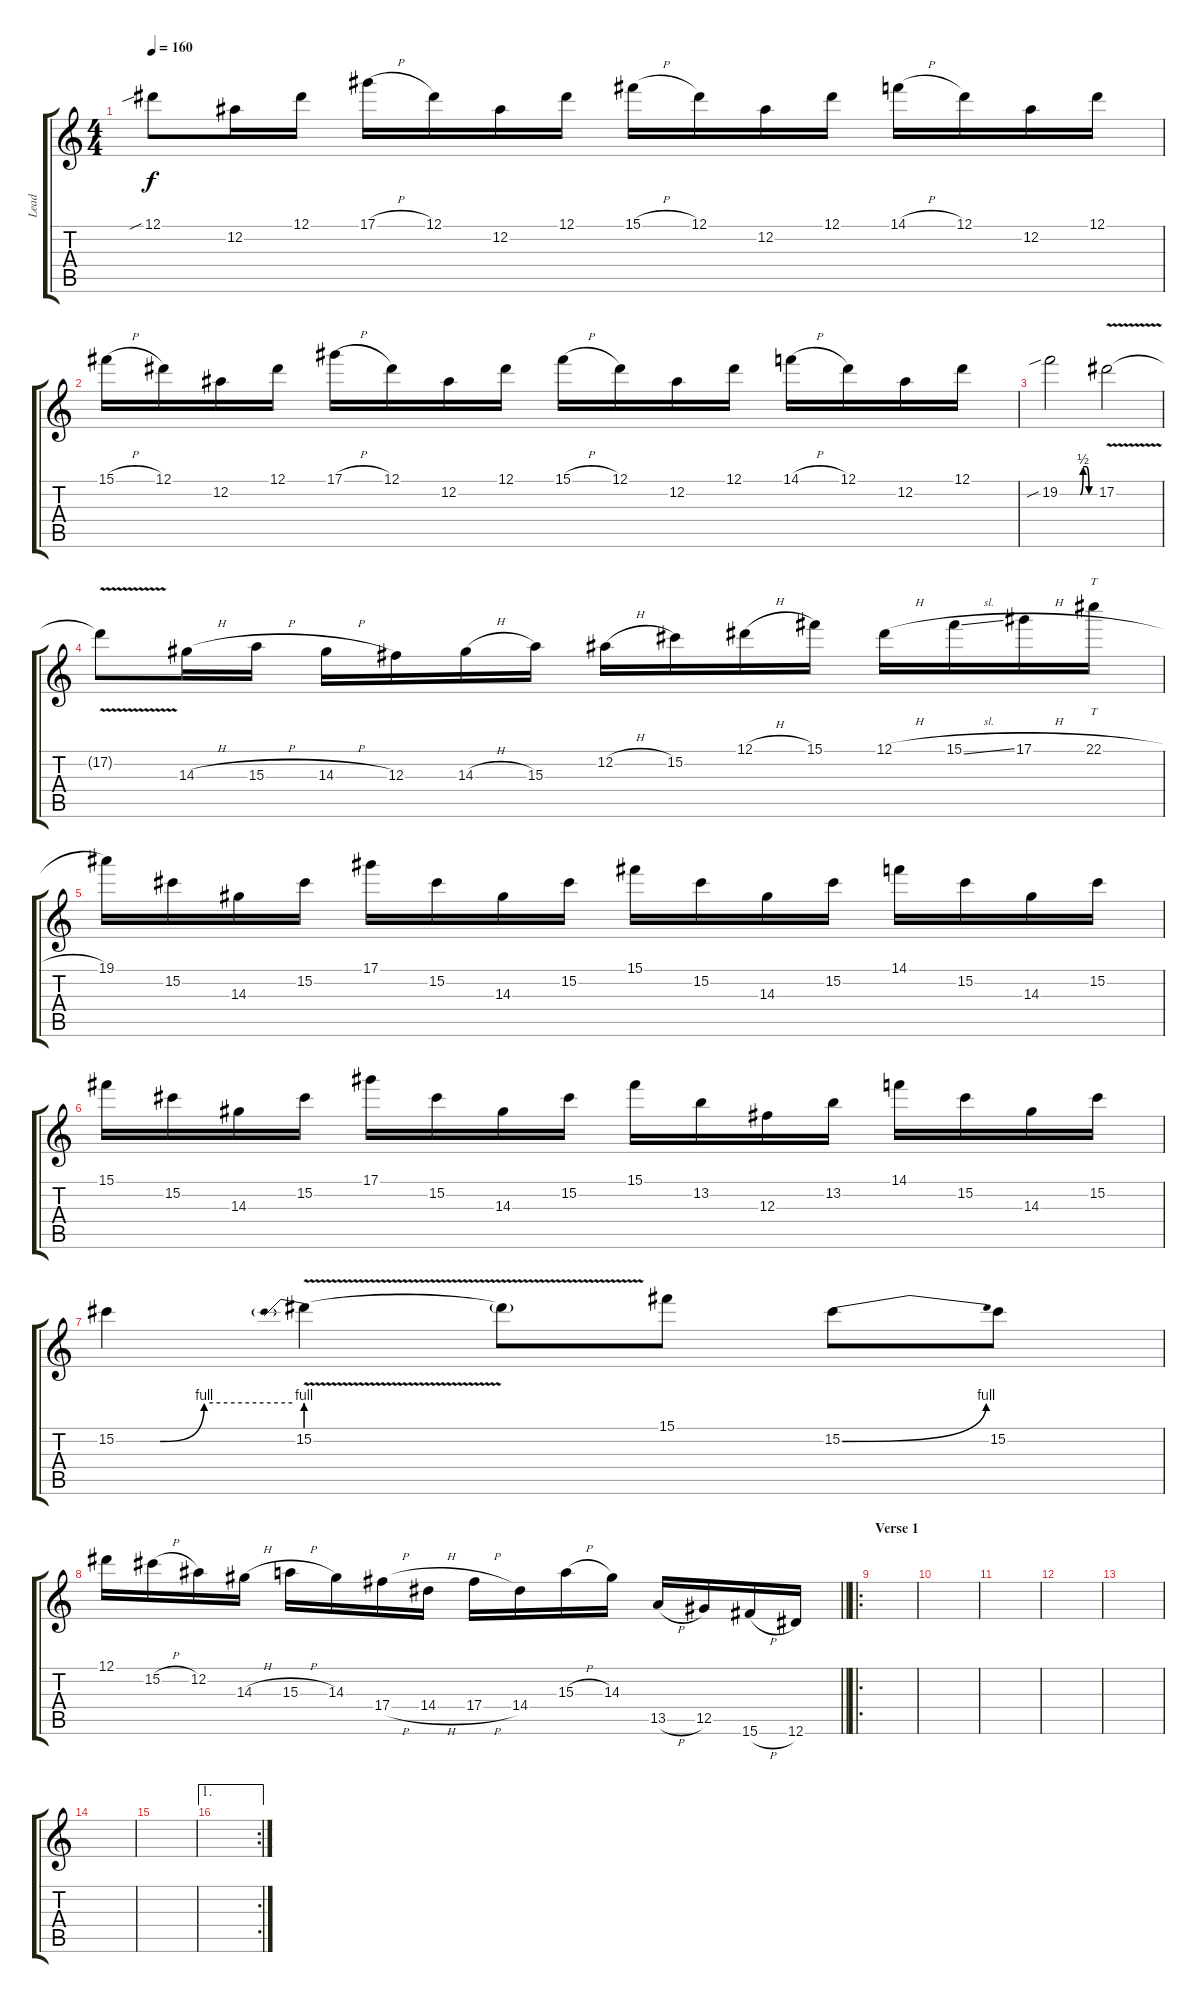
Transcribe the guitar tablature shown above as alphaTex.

\track ("Lead" "Lead") {instrument distortionguitar}
\staff {score tabs}
\tuning (Eb4 Bb3 Gb3 Db3 Ab2 Eb2) {hide}
\ts (4 4)
\tempo 160
\clef g2
\ks c
12.1{sib}.8{dy f} 12.2.16 12.1.16 17.1{h}.16 12.1.16 12.2.16 12.1.16 15.1{h}.16 12.1.16 12.2.16 12.1.16 14.1{h}.16 12.1.16 12.2.16 12.1.16 |
15.1{h}.16 12.1.16 12.2.16 12.1.16 17.1{h}.16 12.1.16 12.2.16 12.1.16 15.1{h}.16 12.1.16 12.2.16 12.1.16 14.1{h}.16 12.1.16 12.2.16 12.1.16 |
19.2{be (custom 0 0 35 0 40 2 45 2 50 0 60 0) sib}.2 17.2{v}.2 |
17.2{t}.8 14.3{h}.16 15.3{h}.16 14.3{h}.16 12.3.16 14.3{h}.16 15.3.16 12.2{h}.16 15.2.16 12.1{h}.16 15.1.16 12.1{h}.16 15.1{sl}.16 17.1{h}.16 22.1{h}.16{tt} |
19.1.16 15.2.16 14.3.16 15.2.16 17.1.16 15.2.16 14.3.16 15.2.16 15.1.16 15.2.16 14.3.16 15.2.16 14.1.16 15.2.16 14.3.16 15.2.16 |
15.1.16 15.2.16 14.3.16 15.2.16 17.1.16 15.2.16 14.3.16 15.2.16 15.1.16 13.2.16 12.3.16 13.2.16 14.1.16 15.2.16 14.3.16 15.2.16 |
15.2{be (custom 0 0 15 0 30 4 60 4)}.4 15.2{be (prebend 0 4 60 4) v}.4 15.2{t}.8 15.1.8 15.2{be (bend 0 0 60 4)}.8 15.2.8 |
\barLineRight lightlight
12.1.16 15.2{h}.16 12.2.16 14.3{h}.16 15.3{h}.16 14.3.16 17.4{h}.16 14.4{h}.16 17.4{h}.16 14.4.16 15.3{h}.16 14.3.16 13.5{h}.16 12.5.16 15.6{h}.16 12.6.16 |
\ro
\section ("" "Verse 1")
|
|
|
|
|
|
|
\ae 1
\rc 2
